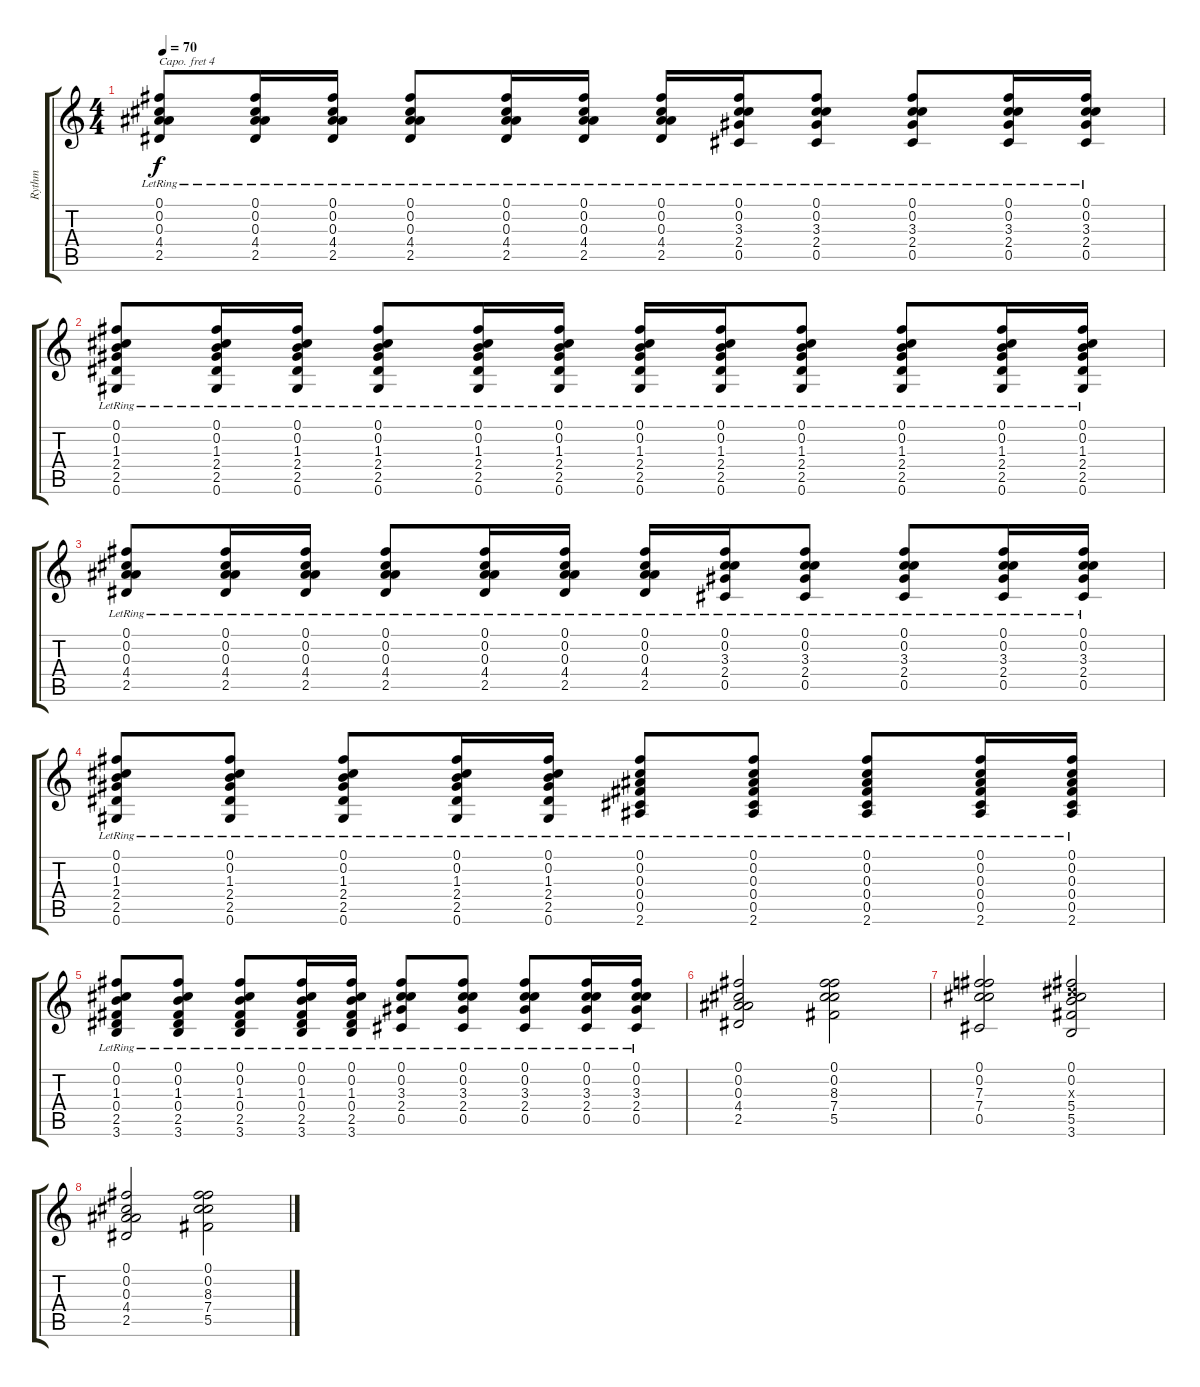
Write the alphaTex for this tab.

\track ("Rythm" "Rythm") {instrument acousticguitarsteel}
\staff {score tabs}
\capo 4
\tuning (D4 A3 Gb3 D3 A2 E2) {hide}
\ts (4 4)
\tempo 70
\clef g2
\ks c
(0.1{lr} 0.2{lr} 0.3{lr} 4.4{lr} 2.5{lr}).8{dy f} (0.1{lr} 0.2{lr} 0.3{lr} 4.4{lr} 2.5{lr}).16 (0.1{lr} 0.2{lr} 0.3{lr} 4.4{lr} 2.5{lr}).16 (0.1{lr} 0.2{lr} 0.3{lr} 4.4{lr} 2.5{lr}).8 (0.1{lr} 0.2{lr} 0.3{lr} 4.4{lr} 2.5{lr}).16 (0.1{lr} 0.2{lr} 0.3{lr} 4.4{lr} 2.5{lr}).16 (0.1{lr} 0.2{lr} 0.3{lr} 4.4{lr} 2.5{lr}).16 (0.1{lr} 0.2{lr} 3.3{lr} 2.4{lr} 0.5{lr}).16 (0.1{lr} 0.2{lr} 3.3{lr} 2.4{lr} 0.5{lr}).8 (0.1{lr} 0.2{lr} 3.3{lr} 2.4{lr} 0.5{lr}).8 (0.1{lr} 0.2{lr} 3.3{lr} 2.4{lr} 0.5{lr}).16 (0.1{lr} 0.2{lr} 3.3{lr} 2.4{lr} 0.5{lr}).16 |
(0.1{lr} 0.2{lr} 1.3{lr} 2.4{lr} 2.5{lr} 0.6{lr}).8 (0.1{lr} 0.2{lr} 1.3{lr} 2.4{lr} 2.5{lr} 0.6{lr}).16 (0.1{lr} 0.2{lr} 1.3{lr} 2.4{lr} 2.5{lr} 0.6{lr}).16 (0.1{lr} 0.2{lr} 1.3{lr} 2.4{lr} 2.5{lr} 0.6{lr}).8 (0.1{lr} 0.2{lr} 1.3{lr} 2.4{lr} 2.5{lr} 0.6{lr}).16 (0.1{lr} 0.2{lr} 1.3{lr} 2.4{lr} 2.5{lr} 0.6{lr}).16 (0.1{lr} 0.2{lr} 1.3{lr} 2.4{lr} 2.5{lr} 0.6{lr}).16 (0.1{lr} 0.2{lr} 1.3{lr} 2.4{lr} 2.5{lr} 0.6{lr}).16 (0.1{lr} 0.2{lr} 1.3{lr} 2.4{lr} 2.5{lr} 0.6{lr}).8 (0.1{lr} 0.2{lr} 1.3{lr} 2.4{lr} 2.5{lr} 0.6{lr}).8 (0.1{lr} 0.2{lr} 1.3{lr} 2.4{lr} 2.5{lr} 0.6{lr}).16 (0.1{lr} 0.2{lr} 1.3{lr} 2.4{lr} 2.5{lr} 0.6{lr}).16 |
(0.1{lr} 0.2{lr} 0.3{lr} 4.4{lr} 2.5{lr}).8 (0.1{lr} 0.2{lr} 0.3{lr} 4.4{lr} 2.5{lr}).16 (0.1{lr} 0.2{lr} 0.3{lr} 4.4{lr} 2.5{lr}).16 (0.1{lr} 0.2{lr} 0.3{lr} 4.4{lr} 2.5{lr}).8 (0.1{lr} 0.2{lr} 0.3{lr} 4.4{lr} 2.5{lr}).16 (0.1{lr} 0.2{lr} 0.3{lr} 4.4{lr} 2.5{lr}).16 (0.1{lr} 0.2{lr} 0.3{lr} 4.4{lr} 2.5{lr}).16 (0.1{lr} 0.2{lr} 3.3{lr} 2.4{lr} 0.5{lr}).16 (0.1{lr} 0.2{lr} 3.3{lr} 2.4{lr} 0.5{lr}).8 (0.1{lr} 0.2{lr} 3.3{lr} 2.4{lr} 0.5{lr}).8 (0.1{lr} 0.2{lr} 3.3{lr} 2.4{lr} 0.5{lr}).16 (0.1{lr} 0.2{lr} 3.3{lr} 2.4{lr} 0.5{lr}).16 |
(0.1{lr} 0.2{lr} 1.3{lr} 2.4{lr} 2.5{lr} 0.6{lr}).8 (0.1{lr} 0.2{lr} 1.3{lr} 2.4{lr} 2.5{lr} 0.6{lr}).8 (0.1{lr} 0.2{lr} 1.3{lr} 2.4{lr} 2.5{lr} 0.6{lr}).8 (0.1{lr} 0.2{lr} 1.3{lr} 2.4{lr} 2.5{lr} 0.6{lr}).16 (0.1{lr} 0.2{lr} 1.3{lr} 2.4{lr} 2.5{lr} 0.6{lr}).16 (0.1{lr} 0.2{lr} 0.3{lr} 0.4{lr} 0.5{lr} 2.6{lr}).8 (0.1{lr} 0.2{lr} 0.3{lr} 0.4{lr} 0.5{lr} 2.6{lr}).8 (0.1{lr} 0.2{lr} 0.3{lr} 0.4{lr} 0.5{lr} 2.6{lr}).8 (0.1{lr} 0.2{lr} 0.3{lr} 0.4{lr} 0.5{lr} 2.6{lr}).16 (0.1{lr} 0.2{lr} 0.3{lr} 0.4{lr} 0.5{lr} 2.6{lr}).16 |
(0.1{lr} 0.2{lr} 1.3{lr} 0.4{lr} 2.5{lr} 3.6{lr}).8 (0.1{lr} 0.2{lr} 1.3{lr} 0.4{lr} 2.5{lr} 3.6{lr}).8 (0.1{lr} 0.2{lr} 1.3{lr} 0.4{lr} 2.5{lr} 3.6{lr}).8 (0.1{lr} 0.2{lr} 1.3{lr} 0.4{lr} 2.5{lr} 3.6{lr}).16 (0.1{lr} 0.2{lr} 1.3{lr} 0.4{lr} 2.5{lr} 3.6{lr}).16 (0.1{lr} 0.2{lr} 3.3{lr} 2.4{lr} 0.5{lr}).8 (0.1{lr} 0.2{lr} 3.3{lr} 2.4{lr} 0.5{lr}).8 (0.1{lr} 0.2{lr} 3.3{lr} 2.4{lr} 0.5{lr}).8 (0.1{lr} 0.2{lr} 3.3{lr} 2.4{lr} 0.5{lr}).16 (0.1{lr} 0.2{lr} 3.3{lr} 2.4{lr} 0.5{lr}).16 |
(0.1 0.2 0.3 4.4 2.5).2 (0.1 0.2 8.3 7.4 5.5).2 |
(0.1 0.2 7.3 7.4 0.5).2 (0.1 0.2 5.3{x} 5.4 5.5 3.6).2 |
(0.1 0.2 0.3 4.4 2.5).2 (0.1 0.2 8.3 7.4 5.5).2
